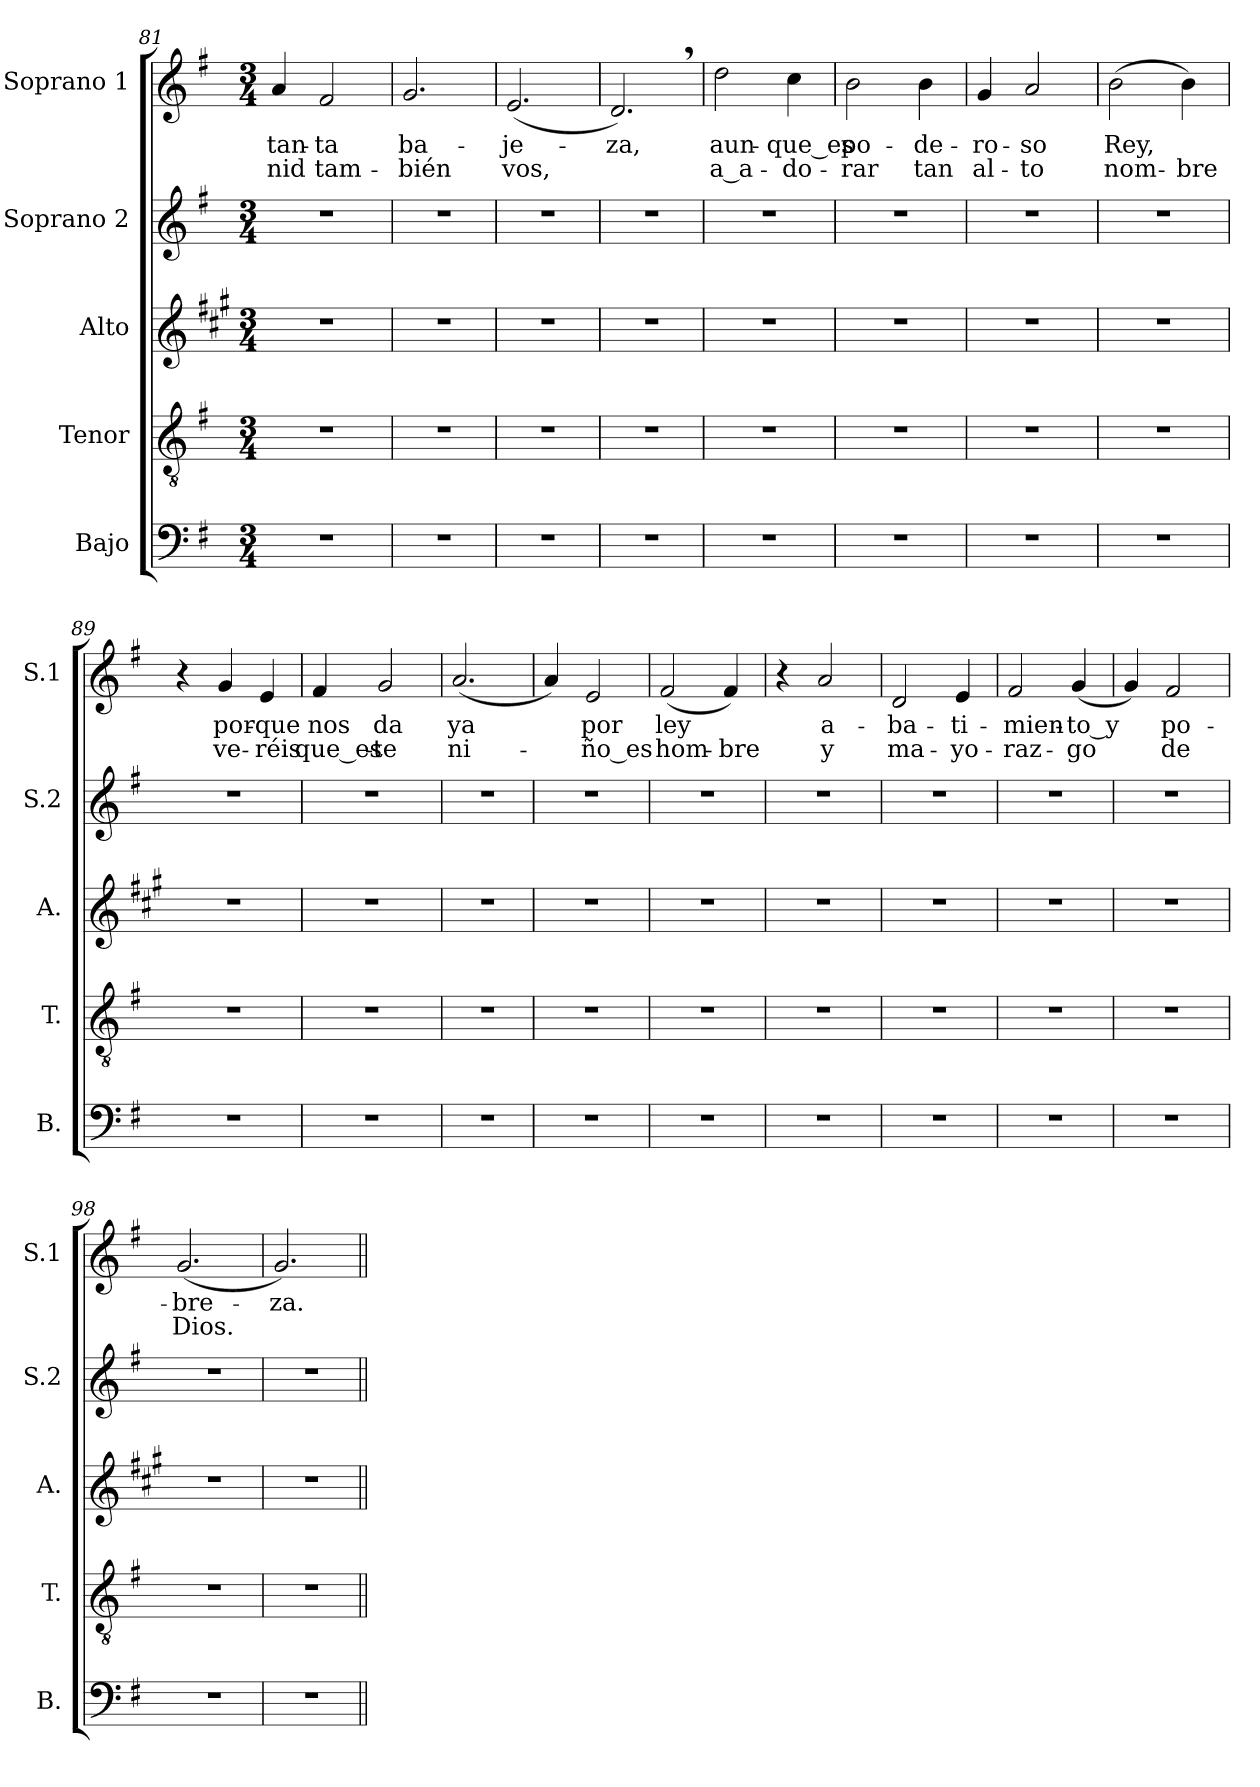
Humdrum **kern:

**kern	**kern	**kern	**kern	**kern	**text	**text
*part5	*part4	*part3	*part2	*part1	*part1	*part1
*staff5	*staff4	*staff3	*staff2	*staff1	*staff1	*staff1
*I"Bajo	*I"Tenor	*I"Alto	*I"Soprano 2	*I"Soprano 1	*	*
*I'B.	*I'T.	*I'A.	*I'S.2	*I'S.1	*	*
*clefF4	*clefGv2	*clefG2	*clefG2	*clefG2	*	*
*	*ITrd8c14	*ITrd1c2	*	*	*	*
*k[f#]	*k[f#]	*k[f#]	*k[f#]	*k[f#]	*	*
*G:	*G:	*G:	*G:	*G:	*	*
*M3/4	*M3/4	*M3/4	*M3/4	*M3/4	*	*
=81	=81	=81	=81	=81	=81	=81
2.r	2.r	2.r	2.r	4a/	tan-	-nid
.	.	.	.	2f#/	-ta	tam-
=82	=82	=82	=82	=82	=82	=82
2.r	2.r	2.r	2.r	2.g/	ba-	-bién
=83	=83	=83	=83	=83	=83	=83
2.r	2.r	2.r	2.r	(2.e/	-je-	vos,
=84	=84	=84	=84	=84	=84	=84
2.r	2.r	2.r	2.r	2.d,>/)	-za,	.
=85	=85	=85	=85	=85	=85	=85
2.r	2.r	2.r	2.r	2dd\	aun-	a_a-
.	.	.	.	4cc\	-que_es	-do-
=86	=86	=86	=86	=86	=86	=86
2.r	2.r	2.r	2.r	2b\	po-	-rar
.	.	.	.	4b\	-de-	tan
=87	=87	=87	=87	=87	=87	=87
2.r	2.r	2.r	2.r	4g/	-ro-	al-
.	.	.	.	2a/	-so	-to
=88	=88	=88	=88	=88	=88	=88
2.r	2.r	2.r	2.r	(2b\	Rey,	nom-
.	.	.	.	4b\)	.	-bre
!!LO:LB:g=z
=89	=89	=89	=89	=89	=89	=89
2.r	2.r	2.r	2.r	4r	.	.
.	.	.	.	4g/	por-	ve-
.	.	.	.	4e/	-que	-réis
=90	=90	=90	=90	=90	=90	=90
2.r	2.r	2.r	2.r	4f#/	nos	que_es-
.	.	.	.	2g/	da	-te
=91	=91	=91	=91	=91	=91	=91
2.r	2.r	2.r	2.r	(2.a/	ya	ni-
=92	=92	=92	=92	=92	=92	=92
2.r	2.r	2.r	2.r	4a/)	.	.
.	.	.	.	2e/	por	-ño_es
=93	=93	=93	=93	=93	=93	=93
2.r	2.r	2.r	2.r	(2f#/	ley	hom-
.	.	.	.	4f#/)	.	-bre
=94	=94	=94	=94	=94	=94	=94
2.r	2.r	2.r	2.r	4r	.	.
.	.	.	.	2a/	a-	y
=95	=95	=95	=95	=95	=95	=95
2.r	2.r	2.r	2.r	2d/	-ba-	ma-
.	.	.	.	4e/	-ti-	-yo-
=96	=96	=96	=96	=96	=96	=96
2.r	2.r	2.r	2.r	2f#/	-mien-	-raz-
.	.	.	.	(4g/	-to_y	-go
=97	=97	=97	=97	=97	=97	=97
2.r	2.r	2.r	2.r	4g/)	.	.
.	.	.	.	2f#/	po-	de
=98	=98	=98	=98	=98	=98	=98
2.r	2.r	2.r	2.r	(2.g/	-bre-	Dios.
=99	=99	=99	=99	=99	=99	=99
2.r	2.r	2.r	2.r	2.g/)	-za.	.
=||	=||	=||	=||	=||	=||	=||
*-	*-	*-	*-	*-	*-	*-
